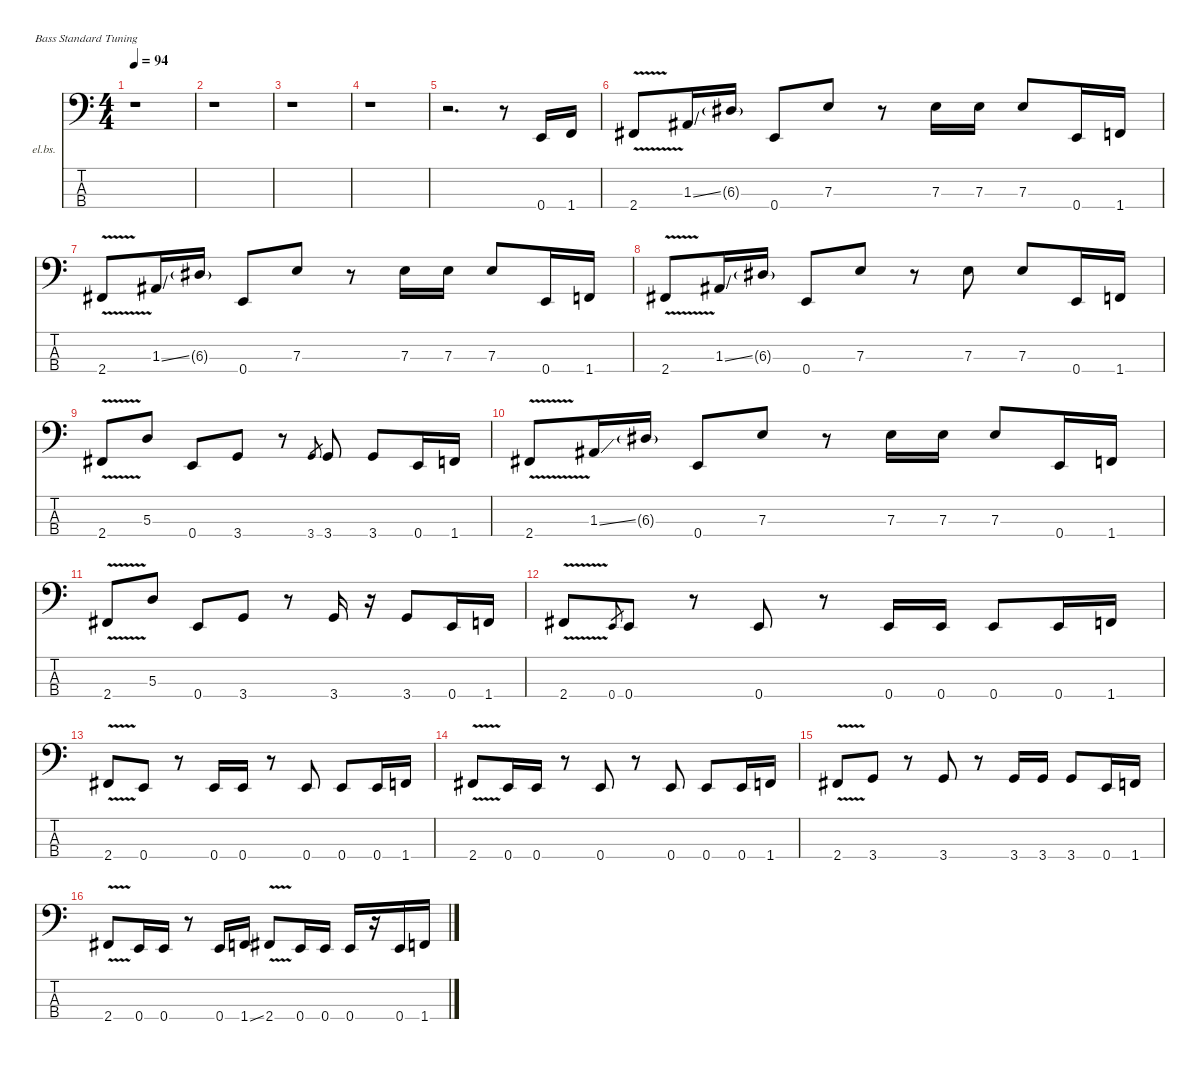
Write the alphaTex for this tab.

\defaultSystemsLayout 4
\hideDynamics
\bracketExtendMode nobrackets
\firstSystemTrackNameOrientation horizontal
\otherSystemsTrackNameOrientation horizontal
\track ("Jason Newsted" "el.bs.") {instrument electricbasspick}
\staff {score tabs}
\tuning (G2 D2 A1 E1)
\ts (4 4)
\tempo 94
\clef f4
\ks c
r.1{dy f} |
r.1 |
r.1 |
r.1 |
r.2{d} r.8 0.4.16 1.4.16 |
2.4{v acc #}.8 1.3{ss acc #}.16 6.3{g acc #}.16{dy mf} 0.4.8{dy f} 7.3.8 r.8 7.3.16 7.3.16 7.3.8 0.4.16 1.4.16 |
2.4{v acc #}.8 1.3{ss acc #}.16 6.3{g acc #}.16{dy mf} 0.4.8{dy f} 7.3.8 r.8 7.3.16 7.3.16 7.3.8 0.4.16 1.4.16 |
2.4{v acc #}.8 1.3{ss acc #}.16 6.3{g acc #}.16{dy mf} 0.4.8{dy f} 7.3.8 r.8 7.3.8 7.3.8 0.4.16 1.4.16 |
2.4{v acc #}.8 5.3.8 0.4.8 3.4.8 r.8 3.4.8{gr dy mf} 3.4.8{dy f} 3.4.8 0.4.16 1.4.16 |
2.4{v acc #}.8 1.3{ss acc #}.16 6.3{g acc #}.16{dy mf} 0.4.8{dy f} 7.3.8 r.8 7.3.16 7.3.16 7.3.8 0.4.16 1.4.16 |
2.4{v acc #}.8 5.3.8 0.4.8 3.4.8 r.8 3.4.16 r.16 3.4.8 0.4.16 1.4.16 |
2.4{v acc #}.8 0.4.8{gr dy mf} 0.4.8{dy f} r.8 0.4.8 r.8 0.4.16 0.4.16 0.4.8 0.4.16 1.4.16 |
2.4{v acc #}.8 0.4.8 r.8 0.4.16 0.4.16 r.8 0.4.8 0.4.8 0.4.16 1.4.16 |
2.4{v acc #}.8 0.4.16 0.4.16 r.8 0.4.8{dy ff} r.8 0.4.8 0.4.8{dy f} 0.4.16 1.4.16 |
2.4{v acc #}.8 3.4.8 r.8 3.4.8 r.8 3.4.16 3.4.16 3.4.8 0.4.16 1.4.16 |
2.4{v acc #}.8 0.4.16 0.4.16 r.8 0.4.16 1.4{ss}.16 2.4{v acc #}.8 0.4.16 0.4.16 0.4.16 r.16 0.4.16 1.4.16
